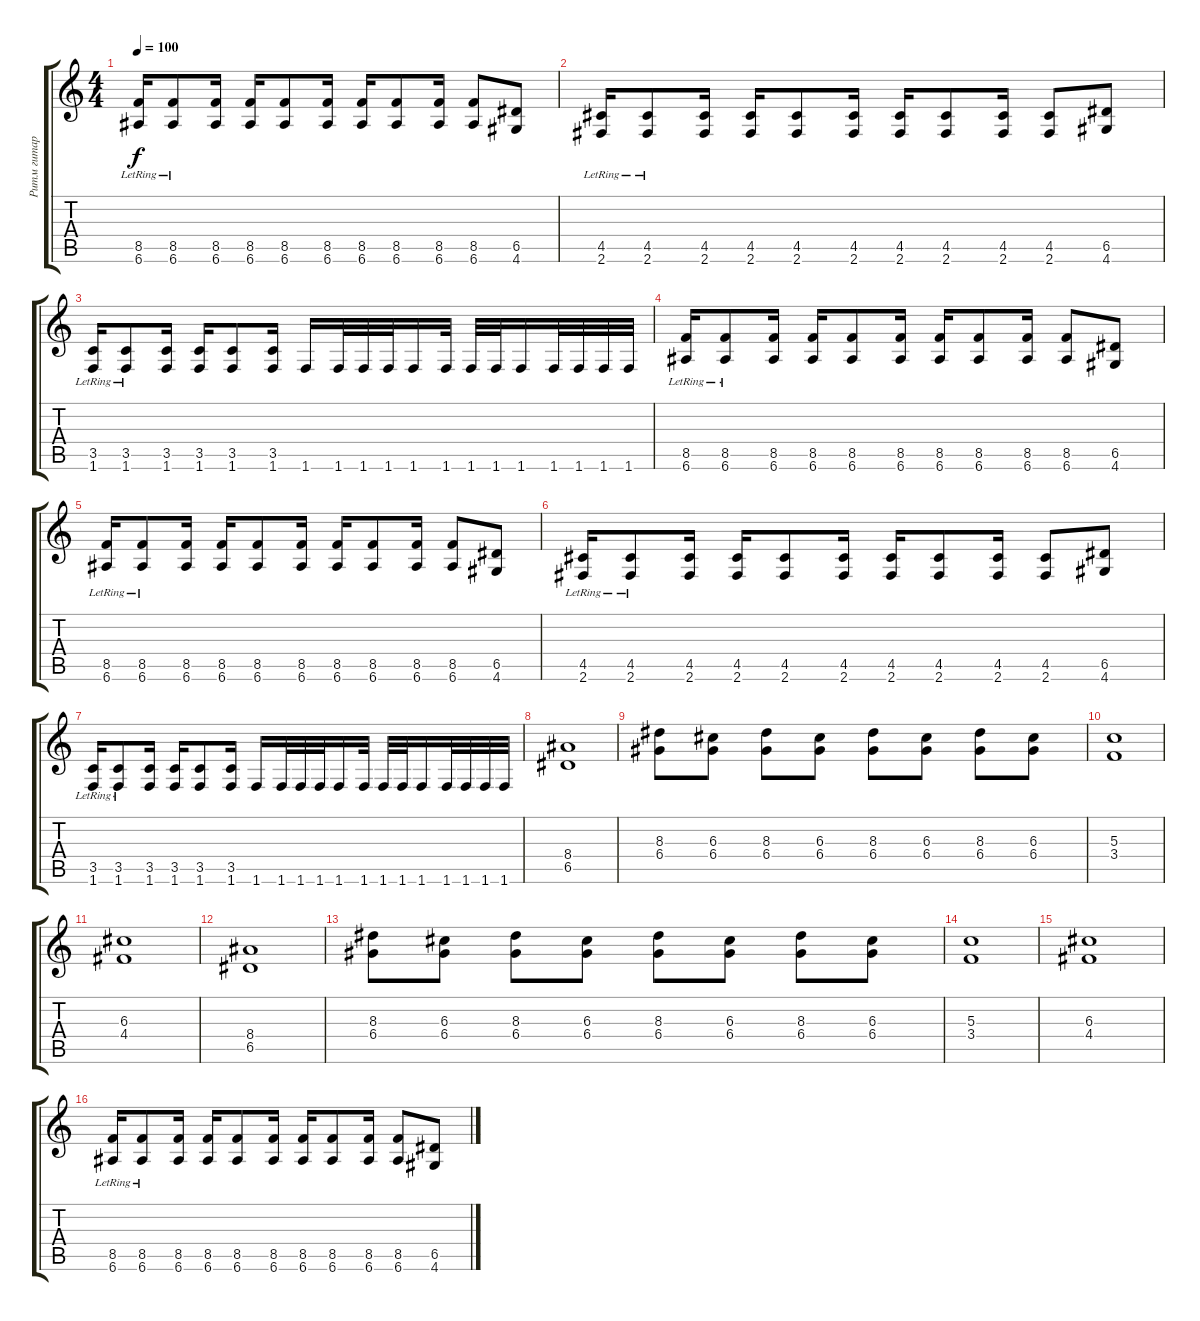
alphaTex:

\track ("Ритм гитара1" "Ритм гитар") {instrument distortionguitar}
\staff {score tabs}
\tuning (E4 B3 G3 D3 A2 E2) {hide}
\ts (4 4)
\tempo 100
\clef g2
\ks c
(8.5{lr} 6.6).16{dy f} (8.5{lr} 6.6).8 (8.5 6.6).16 (8.5 6.6).16 (8.5 6.6).8 (8.5 6.6).16 (8.5 6.6).16 (8.5 6.6).8 (8.5 6.6).16 (8.5 6.6).8 (6.5 4.6).8 |
(4.5{lr} 2.6).16 (4.5{lr} 2.6).8 (4.5 2.6).16 (4.5 2.6).16 (4.5 2.6).8 (4.5 2.6).16 (4.5 2.6).16 (4.5 2.6).8 (4.5 2.6).16 (4.5 2.6).8 (6.5 4.6).8 |
(3.5{lr} 1.6).16 (3.5{lr} 1.6).8 (3.5 1.6).16 (3.5 1.6).16 (3.5 1.6).8 (3.5 1.6).16 1.6.16 1.6.32 1.6.32 1.6.32 1.6.16 1.6.32 1.6.32 1.6.32 1.6.16 1.6.32 1.6.32 1.6.32 1.6.32 |
(8.5{lr} 6.6).16 (8.5{lr} 6.6).8 (8.5 6.6).16 (8.5 6.6).16 (8.5 6.6).8 (8.5 6.6).16 (8.5 6.6).16 (8.5 6.6).8 (8.5 6.6).16 (8.5 6.6).8 (6.5 4.6).8 |
(8.5{lr} 6.6).16 (8.5{lr} 6.6).8 (8.5 6.6).16 (8.5 6.6).16 (8.5 6.6).8 (8.5 6.6).16 (8.5 6.6).16 (8.5 6.6).8 (8.5 6.6).16 (8.5 6.6).8 (6.5 4.6).8 |
(4.5{lr} 2.6).16 (4.5{lr} 2.6).8 (4.5 2.6).16 (4.5 2.6).16 (4.5 2.6).8 (4.5 2.6).16 (4.5 2.6).16 (4.5 2.6).8 (4.5 2.6).16 (4.5 2.6).8 (6.5 4.6).8 |
(3.5{lr} 1.6).16 (3.5{lr} 1.6).8 (3.5 1.6).16 (3.5 1.6).16 (3.5 1.6).8 (3.5 1.6).16 1.6.16 1.6.32 1.6.32 1.6.32 1.6.16 1.6.32 1.6.32 1.6.32 1.6.16 1.6.32 1.6.32 1.6.32 1.6.32 |
(8.4 6.5).1 |
(8.3 6.4).8 (6.3 6.4).8 (8.3 6.4).8 (6.3 6.4).8 (8.3 6.4).8 (6.3 6.4).8 (8.3 6.4).8 (6.3 6.4).8 |
(5.3 3.4).1 |
(6.3 4.4).1 |
(8.4 6.5).1 |
(8.3 6.4).8 (6.3 6.4).8 (8.3 6.4).8 (6.3 6.4).8 (8.3 6.4).8 (6.3 6.4).8 (8.3 6.4).8 (6.3 6.4).8 |
(5.3 3.4).1 |
(6.3 4.4).1 |
(8.5{lr} 6.6).16 (8.5{lr} 6.6).8 (8.5 6.6).16 (8.5 6.6).16 (8.5 6.6).8 (8.5 6.6).16 (8.5 6.6).16 (8.5 6.6).8 (8.5 6.6).16 (8.5 6.6).8 (6.5 4.6).8
